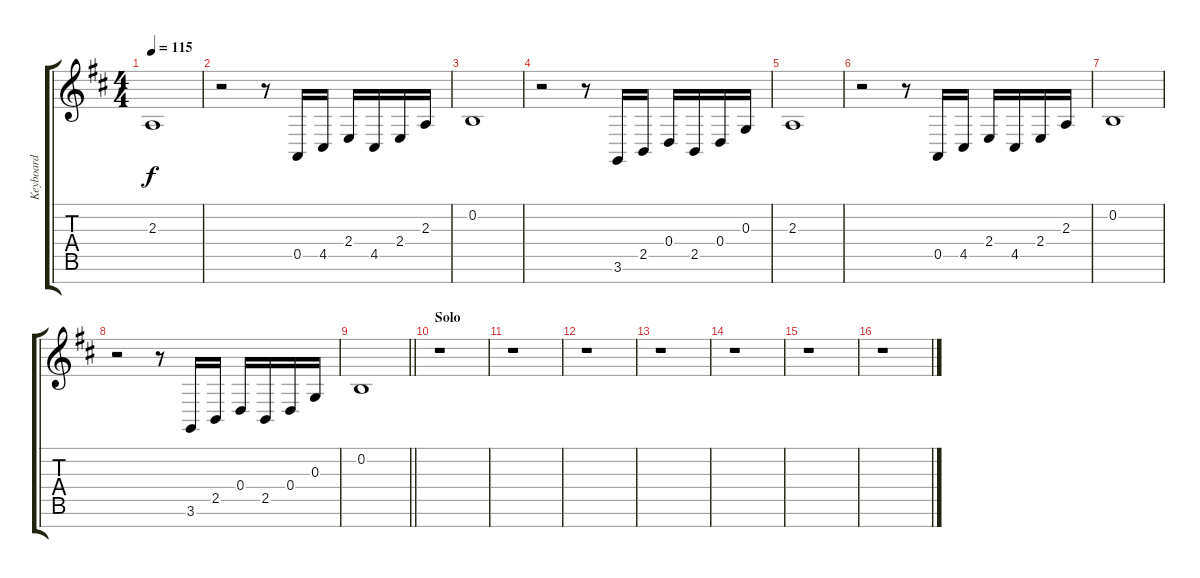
\track ("Keyboard" "Keyboard") {instrument stringensemble1}
\staff {score tabs}
\tuning (E4 B3 G3 D3 A2 E2 B1) {hide}
\ts (4 4)
\tempo 115
\clef g2
\ks d
2.3.1{dy f} |
r.2 r.8 0.5.16 4.5.16 2.4.16 4.5.16 2.4.16 2.3.16 |
0.2.1 |
r.2 r.8 3.6.16 2.5.16 0.4.16 2.5.16 0.4.16 0.3.16 |
2.3.1 |
r.2 r.8 0.5.16 4.5.16 2.4.16 4.5.16 2.4.16 2.3.16 |
0.2.1 |
r.2 r.8 3.6.16 2.5.16 0.4.16 2.5.16 0.4.16 0.3.16 |
\barLineRight lightlight
0.2.1 |
\section ("" "Solo")
r.1 |
r.1 |
r.1 |
r.1 |
r.1 |
r.1 |
r.1
